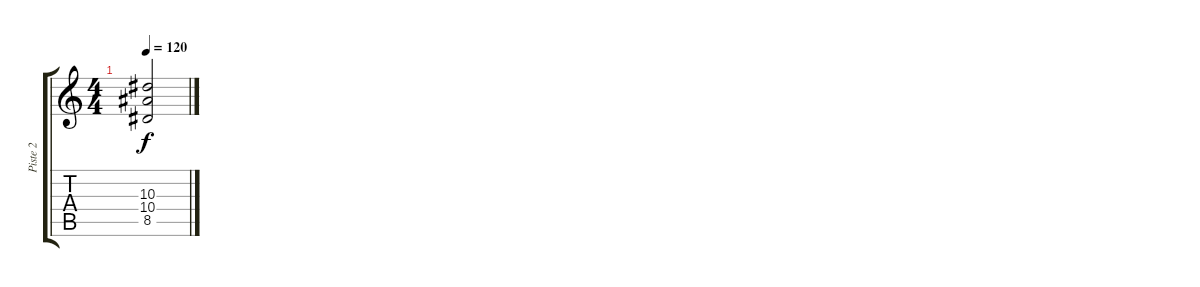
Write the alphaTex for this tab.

\track ("Piste 2" "Piste 2") {instrument distortionguitar}
\staff {score tabs}
\tuning (D4 A3 F3 C3 G2 D2) {hide}
\ts (4 4)
\tempo 120
\clef g2
\ks c
(10.3 10.4 8.5).2{dy f}
